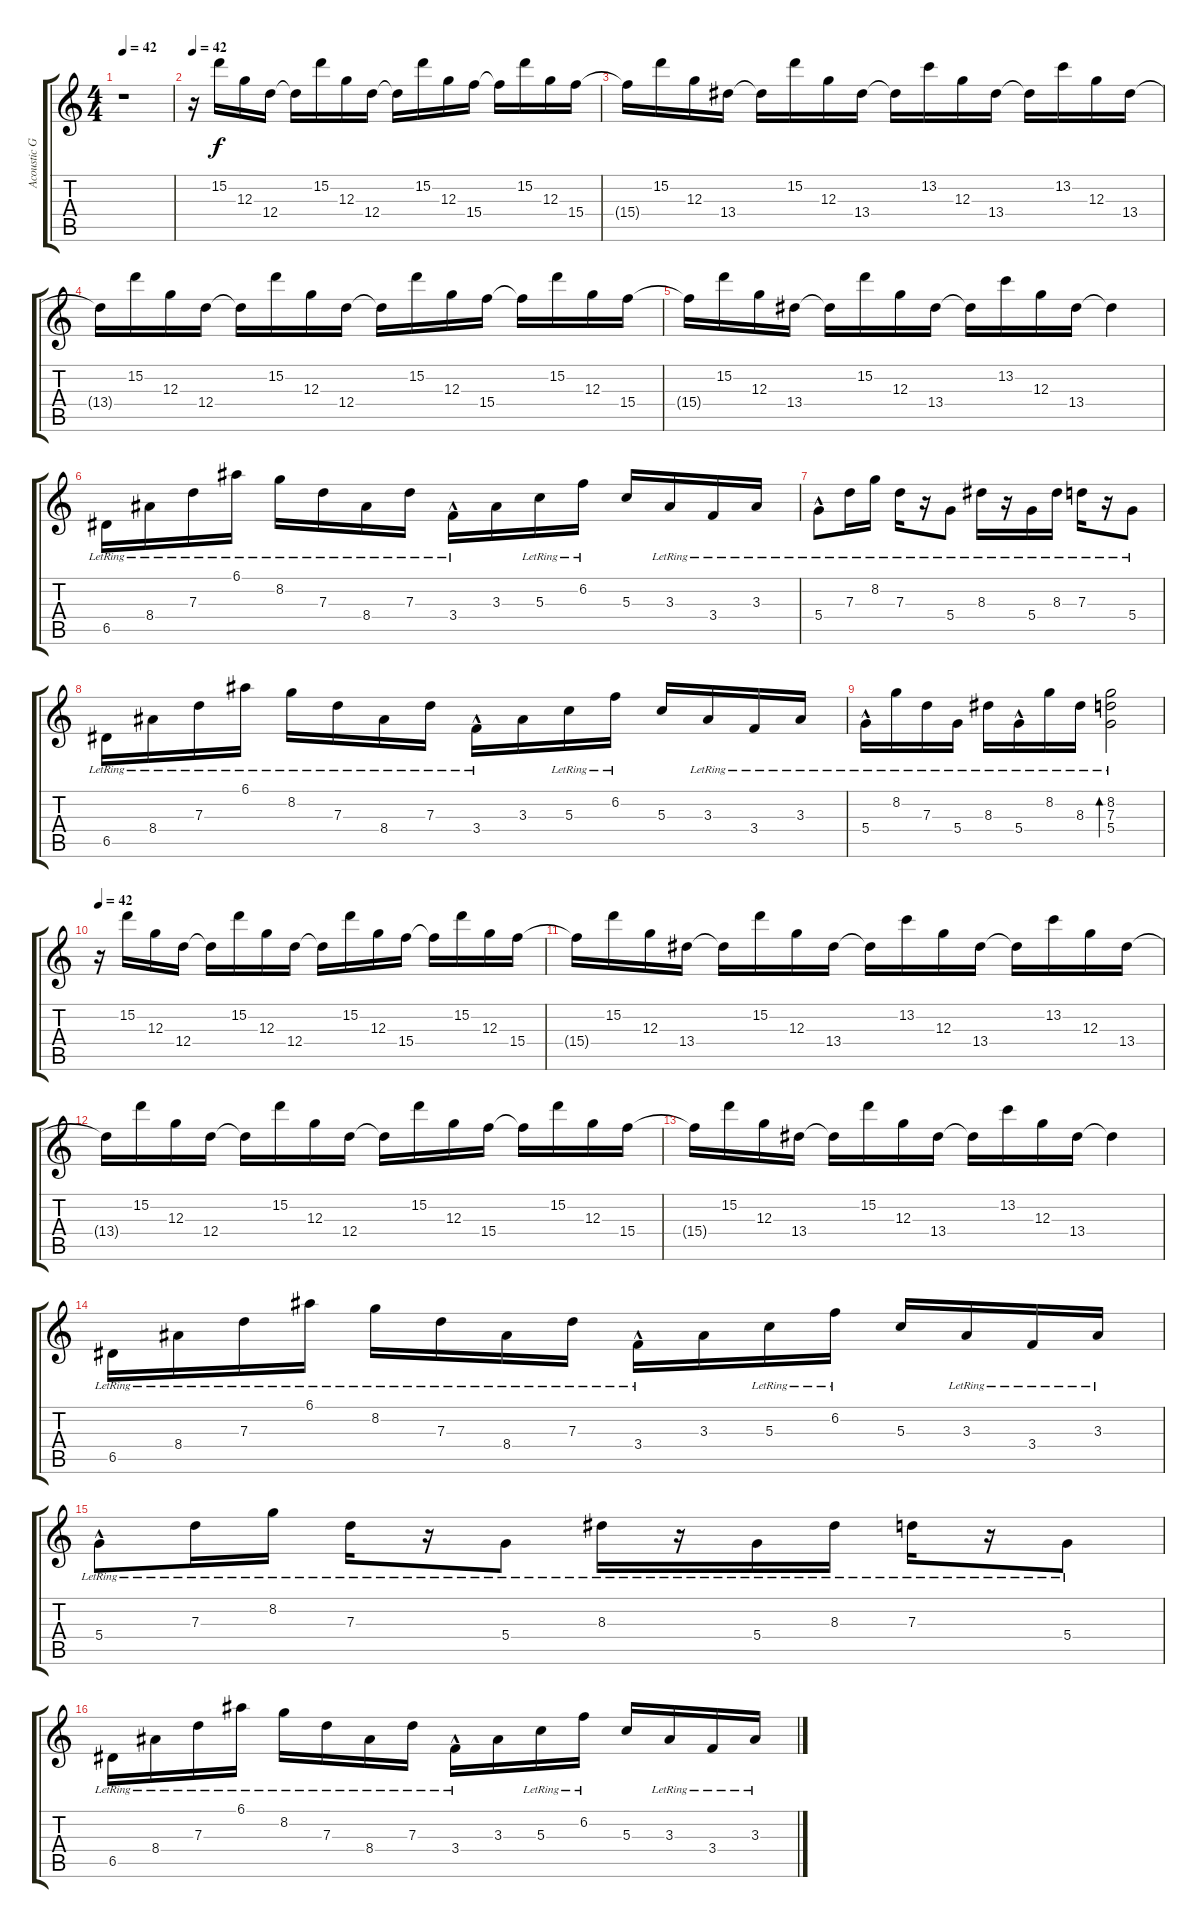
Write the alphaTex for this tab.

\track ("Acoustic Guitar" "Acoustic G") {instrument acousticguitarsteel}
\staff {score tabs}
\tuning (E4 B3 G3 D3 A2 E2) {hide}
\ts (4 4)
\tempo 42
\clef g2
\ks c
r.1{dy f instrument acousticguitarsteel} |
\tempo 42
r.16 15.2.16 12.3.16 12.4.16 12.4{t}.16 15.2.16 12.3.16 12.4.16 12.4{t}.16 15.2.16 12.3.16 15.4.16 15.4{t}.16 15.2.16 12.3.16 15.4.16 |
15.4{t}.16 15.2.16 12.3.16 13.4.16 13.4{t}.16 15.2.16 12.3.16 13.4.16 13.4{t}.16 13.2.16 12.3.16 13.4.16 13.4{t}.16 13.2.16 12.3.16 13.4.16 |
13.4{t}.16 15.2.16 12.3.16 12.4.16 12.4{t}.16 15.2.16 12.3.16 12.4.16 12.4{t}.16 15.2.16 12.3.16 15.4.16 15.4{t}.16 15.2.16 12.3.16 15.4.16 |
15.4{t}.16 15.2.16 12.3.16 13.4.16 13.4{t}.16 15.2.16 12.3.16 13.4.16 13.4{t}.16 13.2.16 12.3.16 13.4.16 13.4{t}.4 |
6.5{lr}.16 8.4{lr}.16 7.3{lr}.16 6.1{lr}.16 8.2{lr}.16 7.3{lr}.16 8.4{lr}.16 7.3{lr}.16 3.4{hac lr}.16 3.3.16 5.3{lr}.16 6.2{lr}.16 5.3.16 3.3{lr}.16 3.4{lr}.16 3.3{lr}.16 |
5.4{hac lr}.8 7.3{lr}.16 8.2{lr}.16 7.3{lr}.16 r.16 5.4{lr}.8 8.3{lr}.16 r.16 5.4{lr}.16 8.3{lr}.16 7.3{lr}.16 r.16 5.4{lr}.8 |
6.5{lr}.16 8.4{lr}.16 7.3{lr}.16 6.1{lr}.16 8.2{lr}.16 7.3{lr}.16 8.4{lr}.16 7.3{lr}.16 3.4{hac lr}.16 3.3.16 5.3{lr}.16 6.2{lr}.16 5.3.16 3.3{lr}.16 3.4{lr}.16 3.3{lr}.16 |
5.4{hac lr}.16 8.2{lr}.16 7.3{lr}.16 5.4{lr}.16 8.3{lr}.16 5.4{hac lr}.16 8.2{lr}.16 8.3{lr}.16 (8.2{lr} 7.3{lr} 5.4{lr}).2{bd 120} |
\tempo 42
r.16 15.2.16 12.3.16 12.4.16 12.4{t}.16 15.2.16 12.3.16 12.4.16 12.4{t}.16 15.2.16 12.3.16 15.4.16 15.4{t}.16 15.2.16 12.3.16 15.4.16 |
15.4{t}.16 15.2.16 12.3.16 13.4.16 13.4{t}.16 15.2.16 12.3.16 13.4.16 13.4{t}.16 13.2.16 12.3.16 13.4.16 13.4{t}.16 13.2.16 12.3.16 13.4.16 |
13.4{t}.16 15.2.16 12.3.16 12.4.16 12.4{t}.16 15.2.16 12.3.16 12.4.16 12.4{t}.16 15.2.16 12.3.16 15.4.16 15.4{t}.16 15.2.16 12.3.16 15.4.16 |
15.4{t}.16 15.2.16 12.3.16 13.4.16 13.4{t}.16 15.2.16 12.3.16 13.4.16 13.4{t}.16 13.2.16 12.3.16 13.4.16 13.4{t}.4 |
6.5{lr}.16 8.4{lr}.16 7.3{lr}.16 6.1{lr}.16 8.2{lr}.16 7.3{lr}.16 8.4{lr}.16 7.3{lr}.16 3.4{hac lr}.16 3.3.16 5.3{lr}.16 6.2{lr}.16 5.3.16 3.3{lr}.16 3.4{lr}.16 3.3{lr}.16 |
5.4{hac lr}.8 7.3{lr}.16 8.2{lr}.16 7.3{lr}.16 r.16 5.4{lr}.8 8.3{lr}.16 r.16 5.4{lr}.16 8.3{lr}.16 7.3{lr}.16 r.16 5.4{lr}.8 |
6.5{lr}.16 8.4{lr}.16 7.3{lr}.16 6.1{lr}.16 8.2{lr}.16 7.3{lr}.16 8.4{lr}.16 7.3{lr}.16 3.4{hac lr}.16 3.3.16 5.3{lr}.16 6.2{lr}.16 5.3.16 3.3{lr}.16 3.4{lr}.16 3.3{lr}.16
